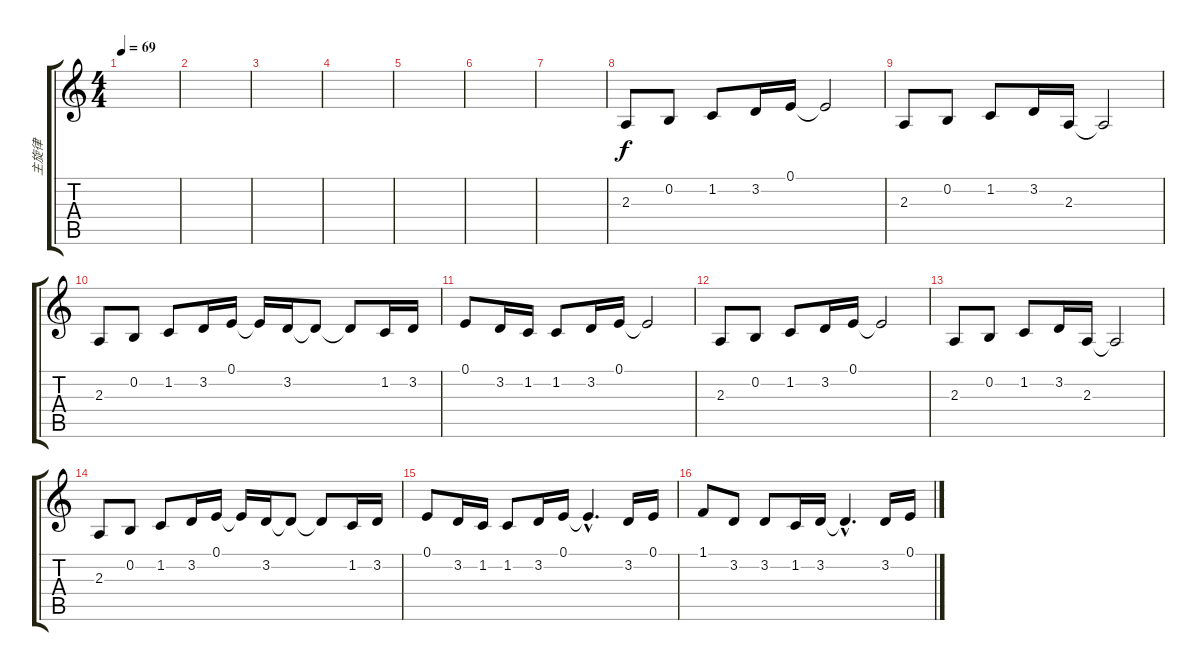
\track ("主旋律" "主旋律") {instrument flute}
\staff {score tabs}
\tuning (E4 B3 G3 D3 A2 E2) {hide}
\ts (4 4)
\tempo 69
\clef g2
\ks c
|
|
|
|
|
|
|
2.3.8 0.2.8 1.2.8 3.2.16 0.1.16 0.1{t}.2 |
2.3.8 0.2.8 1.2.8 3.2.16 2.3.16 2.3{t}.2 |
2.3.8 0.2.8 1.2.8 3.2.16 0.1.16 0.1{t}.16 3.2.16 3.2{t}.8 3.2{t}.8 1.2.16 3.2.16 |
0.1.8 3.2.16 1.2.16 1.2.8 3.2.16 0.1.16 0.1{t}.2 |
2.3.8 0.2.8 1.2.8 3.2.16 0.1.16 0.1{t}.2 |
2.3.8 0.2.8 1.2.8 3.2.16 2.3.16 2.3{t}.2 |
2.3.8 0.2.8 1.2.8 3.2.16 0.1.16 0.1{t}.16 3.2.16 3.2{t}.8 3.2{t}.8 1.2.16 3.2.16 |
0.1.8 3.2.16 1.2.16 1.2.8 3.2.16 0.1.16 0.1{hac t}.4{d} 3.2.16 0.1.16 |
1.1.8 3.2.8 3.2.8 1.2.16 3.2.16 3.2{hac t}.4{d} 3.2.16 0.1.16
